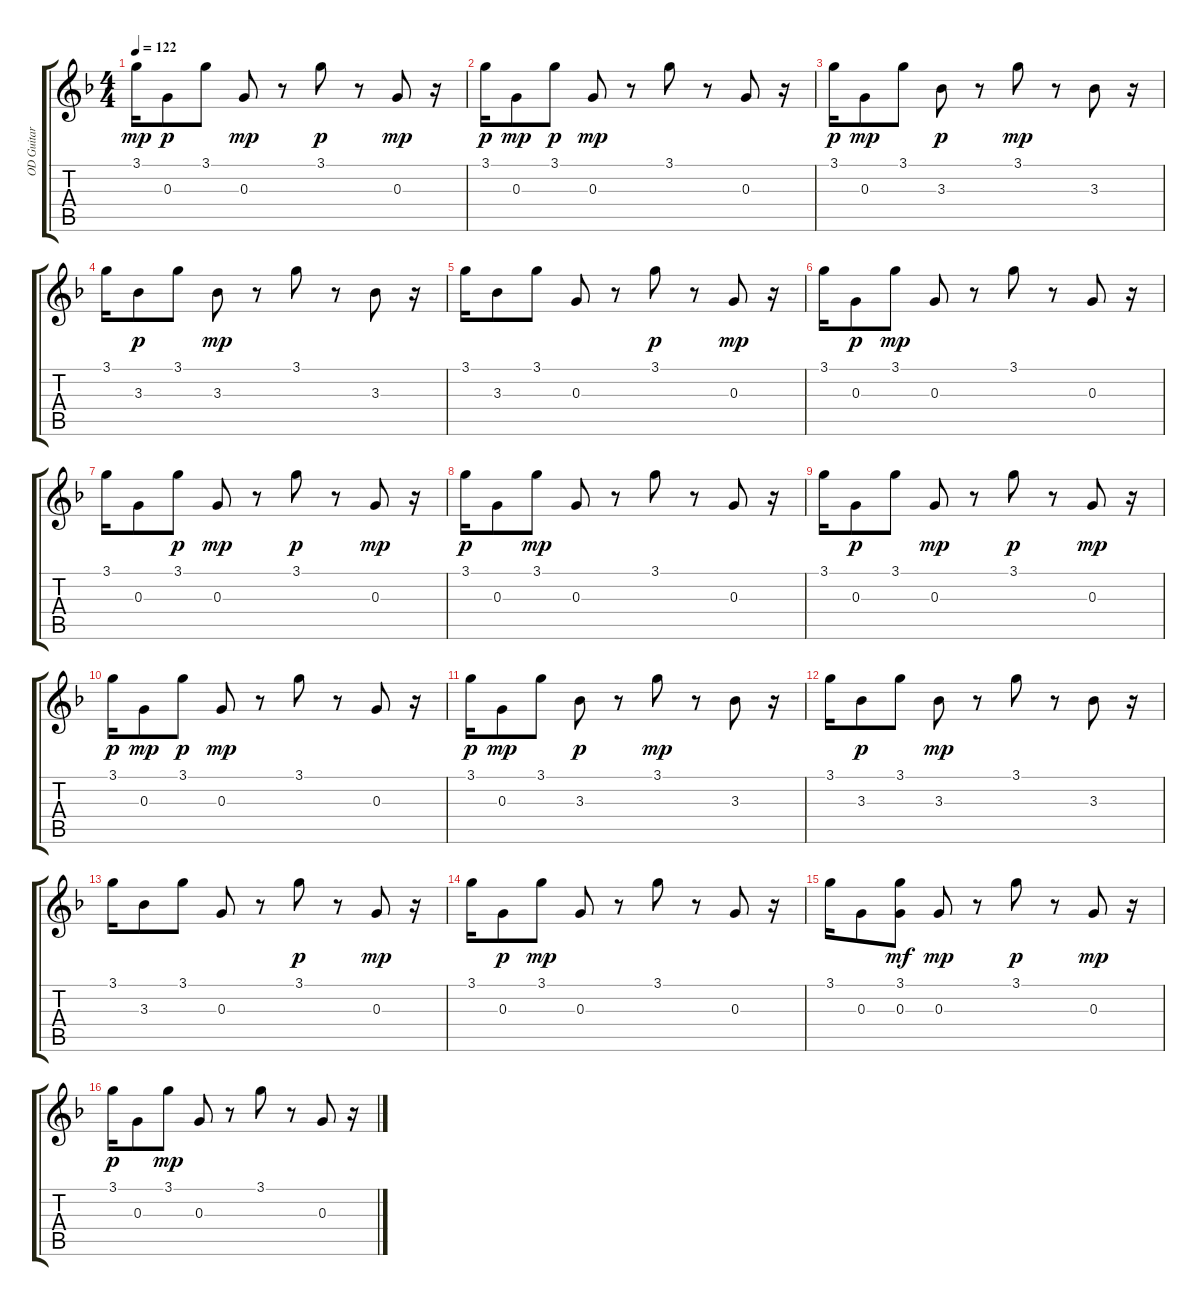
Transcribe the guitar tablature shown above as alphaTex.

\track ("OD Guitar" "OD Guitar") {instrument overdrivenguitar}
\staff {score tabs}
\tuning (E4 B3 G3 D3 A2 E2) {hide}
\ts (4 4)
\tempo 122
\clef g2
\ks f
3.1.16{dy mp} 0.3.8{dy p} 3.1.8 0.3.8{dy mp} r.8 3.1.8{dy p} r.8 0.3.8{dy mp} r.16 |
3.1.16{dy p} 0.3.8{dy mp} 3.1.8{dy p} 0.3.8{dy mp} r.8 3.1.8 r.8 0.3.8 r.16 |
3.1.16{dy p} 0.3.8{dy mp} 3.1.8 3.3.8{dy p} r.8 3.1.8{dy mp} r.8 3.3.8 r.16 |
3.1.16 3.3.8{dy p} 3.1.8 3.3.8{dy mp} r.8 3.1.8 r.8 3.3.8 r.16 |
3.1.16 3.3.8 3.1.8 0.3.8 r.8 3.1.8{dy p} r.8 0.3.8{dy mp} r.16 |
3.1.16 0.3.8{dy p} 3.1.8{dy mp} 0.3.8 r.8 3.1.8 r.8 0.3.8 r.16 |
3.1.16 0.3.8 3.1.8{dy p} 0.3.8{dy mp} r.8 3.1.8{dy p} r.8 0.3.8{dy mp} r.16 |
3.1.16{dy p} 0.3.8 3.1.8{dy mp} 0.3.8 r.8 3.1.8 r.8 0.3.8 r.16 |
3.1.16 0.3.8{dy p} 3.1.8 0.3.8{dy mp} r.8 3.1.8{dy p} r.8 0.3.8{dy mp} r.16 |
3.1.16{dy p} 0.3.8{dy mp} 3.1.8{dy p} 0.3.8{dy mp} r.8 3.1.8 r.8 0.3.8 r.16 |
3.1.16{dy p} 0.3.8{dy mp} 3.1.8 3.3.8{dy p} r.8 3.1.8{dy mp} r.8 3.3.8 r.16 |
3.1.16 3.3.8{dy p} 3.1.8 3.3.8{dy mp} r.8 3.1.8 r.8 3.3.8 r.16 |
3.1.16 3.3.8 3.1.8 0.3.8 r.8 3.1.8{dy p} r.8 0.3.8{dy mp} r.16 |
3.1.16 0.3.8{dy p} 3.1.8{dy mp} 0.3.8 r.8 3.1.8 r.8 0.3.8 r.16 |
3.1.16 0.3.8 (3.1 0.3).8{dy mf} 0.3.8{dy mp} r.8 3.1.8{dy p} r.8 0.3.8{dy mp} r.16 |
3.1.16{dy p} 0.3.8 3.1.8{dy mp} 0.3.8 r.8 3.1.8 r.8 0.3.8 r.16
